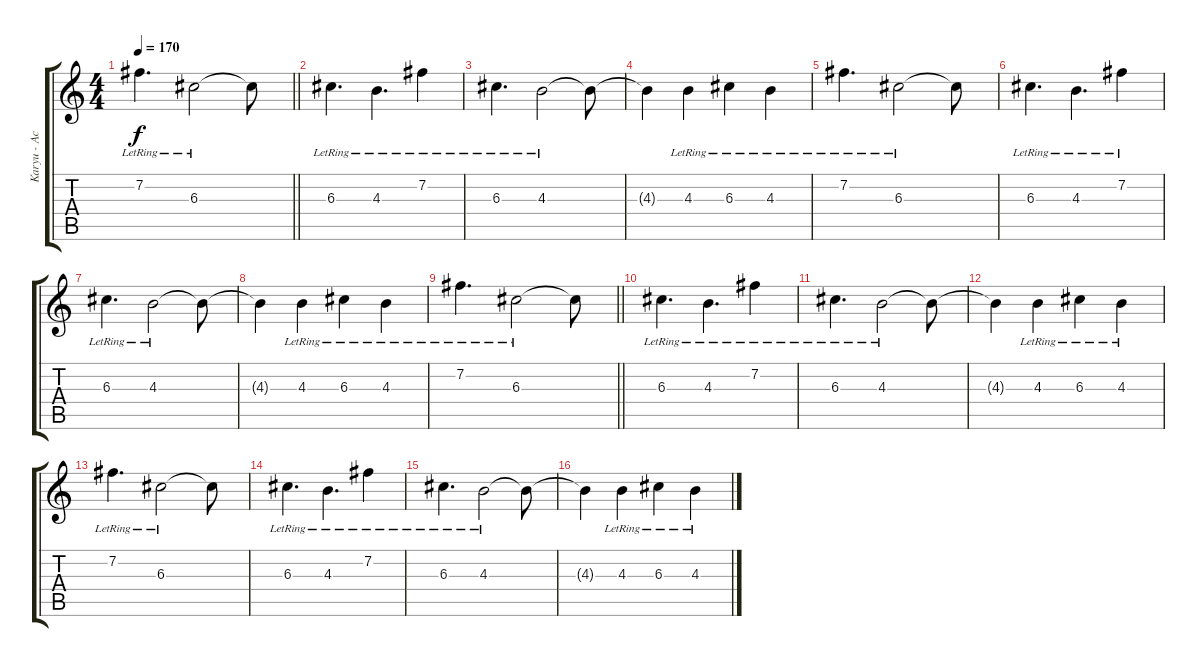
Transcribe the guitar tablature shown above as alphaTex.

\track ("Karyu - Acoustic Guitar 1" "Karyu - Ac") {instrument acousticguitarsteel}
\staff {score tabs}
\tuning (E4 B3 G3 D3 A2 E2) {hide}
\ts (4 4)
\tempo 170
\clef g2
\barLineRight lightlight
\ks c
7.2{lr}.4{d dy f} 6.3{lr}.2 6.3{t}.8 |
\section ("" "")
6.3{lr}.4{d} 4.3{lr}.4{d} 7.2{lr}.4 |
6.3{lr}.4{d} 4.3{lr}.2 4.3{t}.8 |
4.3{t}.4 4.3{lr}.4 6.3{lr}.4 4.3{lr}.4 |
7.2{lr}.4{d} 6.3{lr}.2 6.3{t}.8 |
6.3{lr}.4{d} 4.3{lr}.4{d} 7.2{lr}.4 |
6.3{lr}.4{d} 4.3{lr}.2 4.3{t}.8 |
4.3{t}.4 4.3{lr}.4 6.3{lr}.4 4.3{lr}.4 |
\barLineRight lightlight
7.2{lr}.4{d} 6.3{lr}.2 6.3{t}.8 |
\section ("" "")
6.3{lr}.4{d} 4.3{lr}.4{d} 7.2{lr}.4 |
6.3{lr}.4{d} 4.3{lr}.2 4.3{t}.8 |
4.3{t}.4 4.3{lr}.4 6.3{lr}.4 4.3{lr}.4 |
7.2{lr}.4{d} 6.3{lr}.2 6.3{t}.8 |
6.3{lr}.4{d} 4.3{lr}.4{d} 7.2{lr}.4 |
6.3{lr}.4{d} 4.3{lr}.2 4.3{t}.8 |
4.3{t}.4 4.3{lr}.4 6.3{lr}.4 4.3{lr}.4
